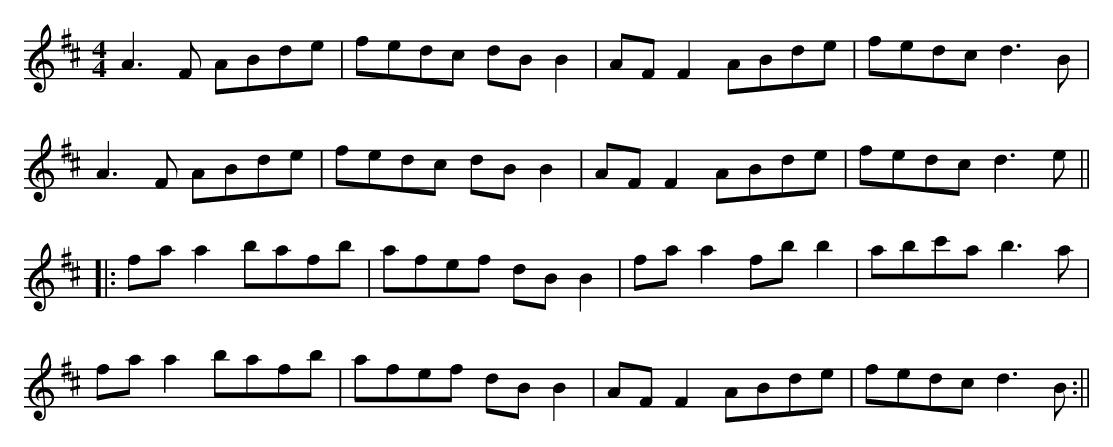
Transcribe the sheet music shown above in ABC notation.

X:1
M:4/4
K:D
A3F ABde|fedc dB B2|AF F2 ABde|fedc d3B|
A3F ABde|fedc dB B2|AF F2 ABde|fedc d3e||
|:fa a2 bafb|afef dB B2|fa a2 fb b2|abc'a b3a|
fa a2 bafb|afef dB B2|AF F2 ABde|fedc d3B:||
